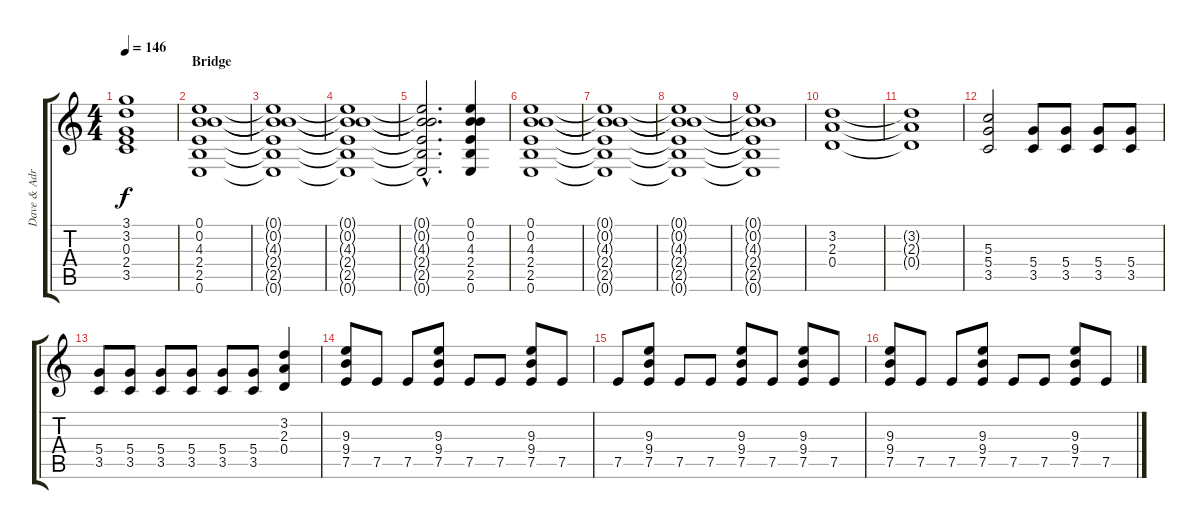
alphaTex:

\track ("Dave & Adrian (Rhythm Guitar)" "Dave & Adr") {instrument distortionguitar}
\staff {score tabs}
\tuning (E4 B3 G3 D3 A2 E2) {hide}
\ts (4 4)
\tempo 146
\clef g2
\ks c
(3.1{t} 3.2{t} 0.3{t} 2.4{t} 3.5{t}).1{dy f} |
\section ("" "Bridge")
(0.1 0.2 4.3 2.4 2.5 0.6).1 |
(0.1{t} 0.2{t} 4.3{t} 2.4{t} 2.5{t} 0.6{t}).1 |
(0.1{t} 0.2{t} 4.3{t} 2.4{t} 2.5{t} 0.6{t}).1 |
(0.1{hac t} 0.2{hac t} 4.3{hac t} 2.4{hac t} 2.5{hac t} 0.6{hac t}).2{d} (0.1 0.2 4.3 2.4 2.5 0.6).4 |
(0.1 0.2 4.3 2.4 2.5 0.6).1 |
(0.1{t} 0.2{t} 4.3{t} 2.4{t} 2.5{t} 0.6{t}).1 |
(0.1{t} 0.2{t} 4.3{t} 2.4{t} 2.5{t} 0.6{t}).1 |
(0.1{t} 0.2{t} 4.3{t} 2.4{t} 2.5{t} 0.6{t}).1 |
(3.2 2.3 0.4).1 |
(3.2{t} 2.3{t} 0.4{t}).1 |
(5.3 5.4 3.5).2 (5.4 3.5).8 (5.4 3.5).8 (5.4 3.5).8 (5.4 3.5).8 |
(5.4 3.5).8 (5.4 3.5).8 (5.4 3.5).8 (5.4 3.5).8 (5.4 3.5).8 (5.4 3.5).8 (3.2 2.3 0.4).4 |
(9.3 9.4 7.5).8 7.5.8 7.5.8 (9.3 9.4 7.5).8 7.5.8 7.5.8 (9.3 9.4 7.5).8 7.5.8 |
7.5.8 (9.3 9.4 7.5).8 7.5.8 7.5.8 (9.3 9.4 7.5).8 7.5.8 (9.3 9.4 7.5).8 7.5.8 |
(9.3 9.4 7.5).8 7.5.8 7.5.8 (9.3 9.4 7.5).8 7.5.8 7.5.8 (9.3 9.4 7.5).8 7.5.8
